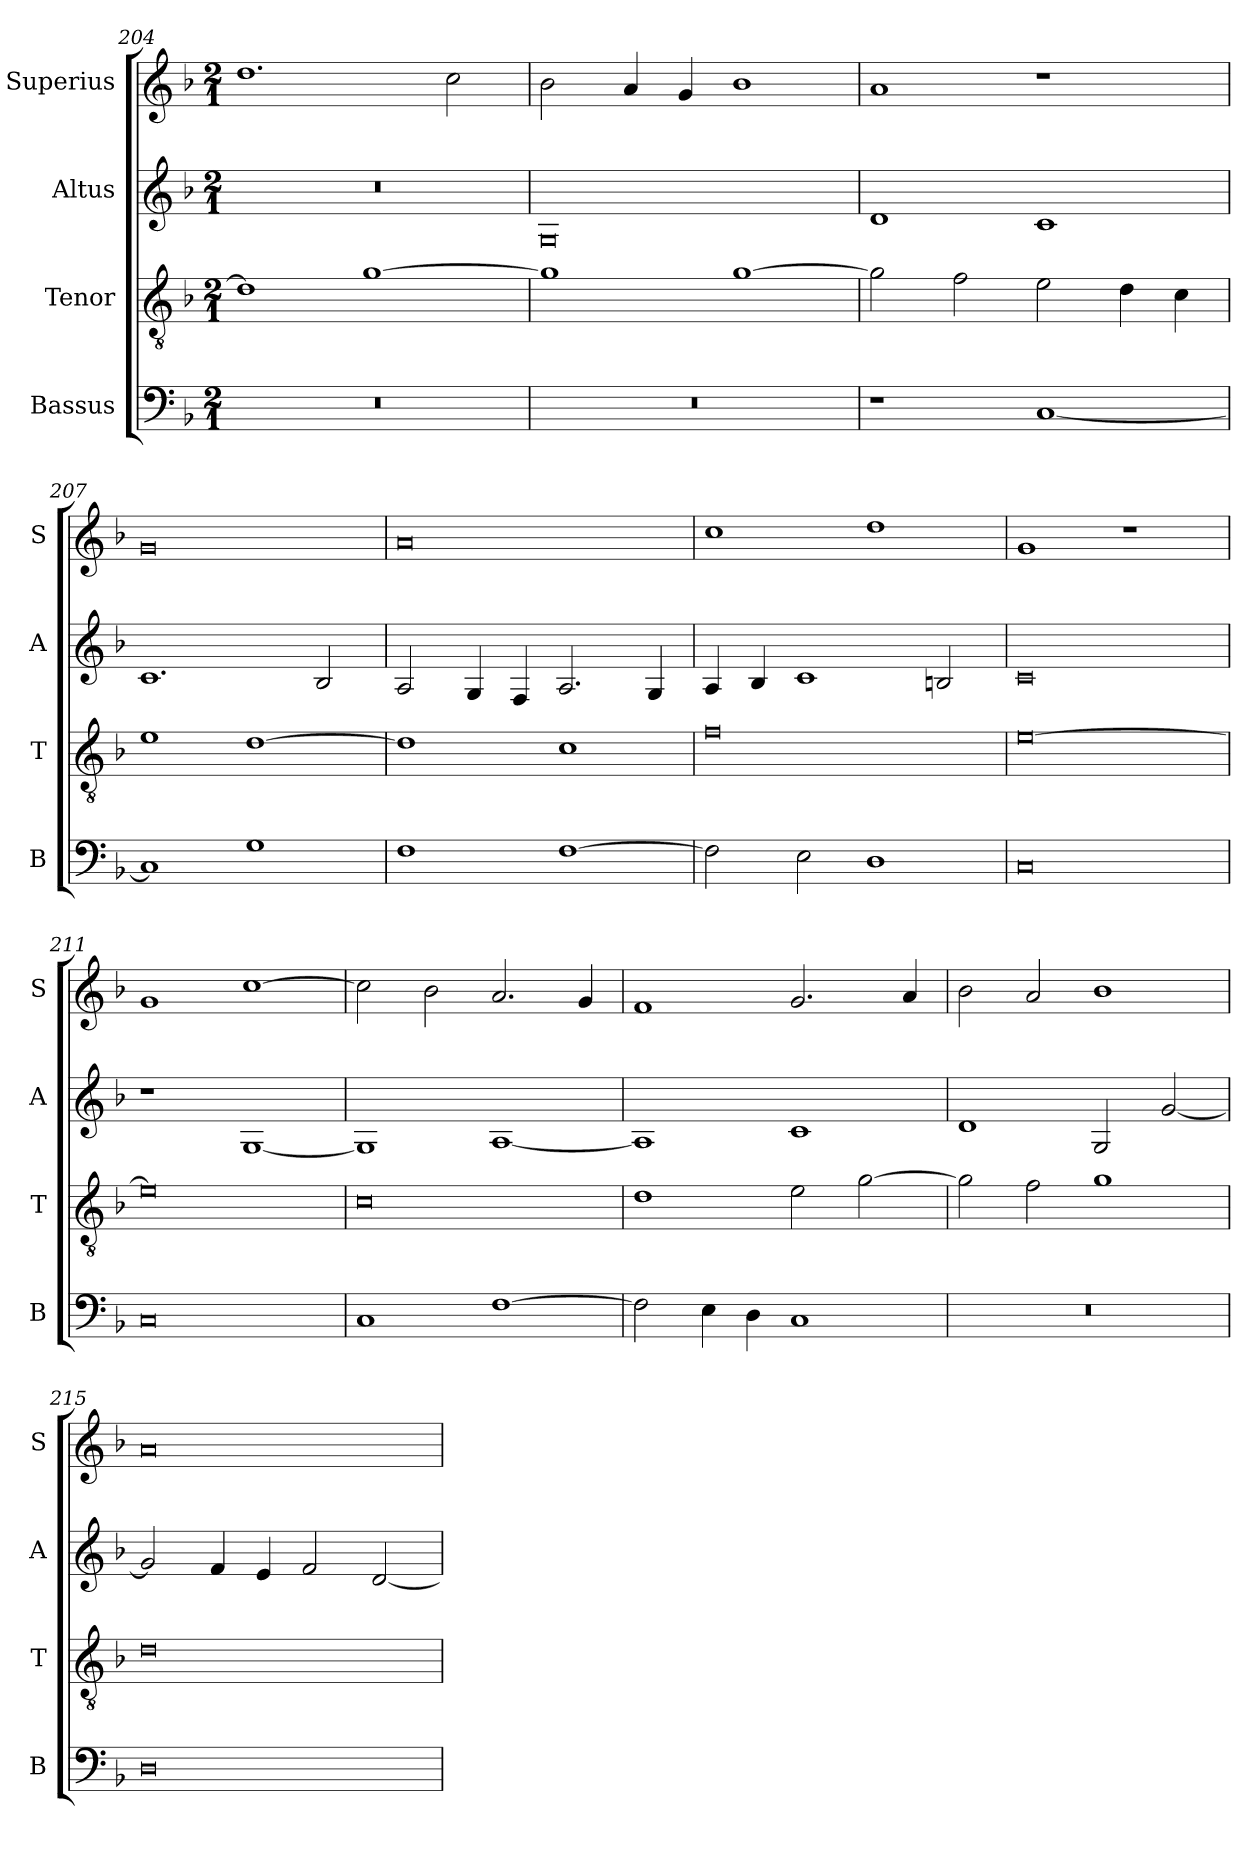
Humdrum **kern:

**kern	**kern	**kern	**kern
*part4	*part3	*part2	*part1
*staff4	*staff3	*staff2	*staff1
*I"Bassus	*I"Tenor	*I"Altus	*I"Superius
*I'B	*I'T	*I'A	*I'S
*clefF4	*clefGv2	*clefG2	*clefG2
*k[b-]	*k[b-]	*k[b-]	*k[b-]
*F:	*F:	*F:	*F:
*M2/1	*M2/1	*M2/1	*M2/1
=204	=204	=204	=204
0r	1d]	0r	1.dd
.	[1g	.	.
.	.	.	2cc
=205	=205	=205	=205
0r	1g]	0G	2b-
.	.	.	4a
.	.	.	4g
.	[1g	.	1b-
=206	=206	=206	=206
1r	2g]	1d	1a
.	2f	.	.
[1C	2e	1c	1r
.	4d	.	.
.	4c	.	.
=207	=207	=207	=207
1C]	1e	1.c	0g
1G	[1d	.	.
.	.	2B-	.
=208	=208	=208	=208
1F	1d]	2A	0a
.	.	4G	.
.	.	4F	.
[1F	1c	2.A	.
.	.	4G	.
=209	=209	=209	=209
2F]	0f	4A	1cc
.	.	4B-	.
2E	.	1c	.
1D	.	.	1dd
.	.	2Bn	.
=210	=210	=210	=210
0C	[0e	0c	1g
.	.	.	1r
=211	=211	=211	=211
0C	0e]	1r	1g
.	.	[1G	[1cc
=212	=212	=212	=212
1C	0c	1G]	2cc]
.	.	.	2b-
[1F	.	[1A	2.a
.	.	.	4g
=213	=213	=213	=213
2F]	1d	1A]	1f
4E	.	.	.
4D	.	.	.
1C	2e	1c	2.g
.	[2g	.	.
.	.	.	4a
=214	=214	=214	=214
0r	2g]	1d	2b-
.	2f	.	2a
.	1g	2G	1b-
.	.	[2g	.
=215	=215	=215	=215
0D	0d	2g]	0a
.	.	4f	.
.	.	4e	.
.	.	2f	.
.	.	[2d	.
=	=	=	=
*-	*-	*-	*-
